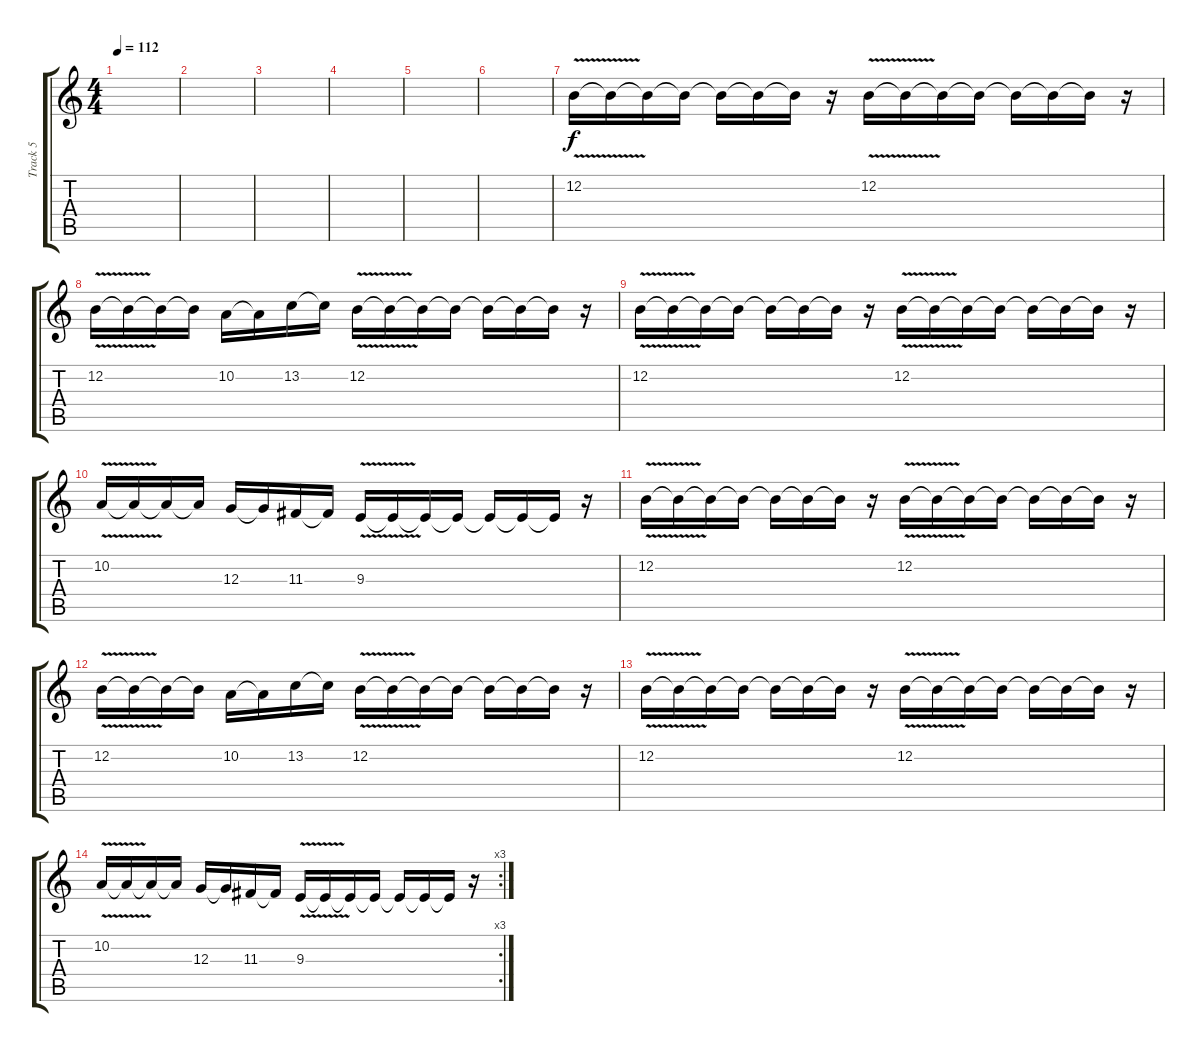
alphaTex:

\track ("Track 5" "Track 5") {instrument violin}
\staff {score tabs}
\tuning (E4 B3 G3 D3 A2 E2) {hide}
\ts (4 4)
\tempo 112
\clef g2
\ks c
|
|
|
|
|
|
12.2{v}.16 12.2{t}.16 12.2{t}.16 12.2{t}.16 12.2{t}.16 12.2{t}.16 12.2{t}.16 r.16 12.2{v}.16 12.2{t}.16 12.2{t}.16 12.2{t}.16 12.2{t}.16 12.2{t}.16 12.2{t}.16 r.16 |
12.2{v}.16 12.2{t}.16 12.2{t}.16 12.2{t}.16 10.2.16 10.2{t}.16 13.2.16 13.2{t}.16 12.2{v}.16 12.2{t}.16 12.2{t}.16 12.2{t}.16 12.2{t}.16 12.2{t}.16 12.2{t}.16 r.16 |
12.2{v}.16 12.2{t}.16 12.2{t}.16 12.2{t}.16 12.2{t}.16 12.2{t}.16 12.2{t}.16 r.16 12.2{v}.16 12.2{t}.16 12.2{t}.16 12.2{t}.16 12.2{t}.16 12.2{t}.16 12.2{t}.16 r.16 |
10.2{v}.16 10.2{t}.16 10.2{t}.16 10.2{t}.16 12.3.16 12.3{t}.16 11.3.16 11.3{t}.16 9.3{v}.16 9.3{t}.16 9.3{t}.16 9.3{t}.16 9.3{t}.16 9.3{t}.16 9.3{t}.16 r.16 |
12.2{v}.16 12.2{t}.16 12.2{t}.16 12.2{t}.16 12.2{t}.16 12.2{t}.16 12.2{t}.16 r.16 12.2{v}.16 12.2{t}.16 12.2{t}.16 12.2{t}.16 12.2{t}.16 12.2{t}.16 12.2{t}.16 r.16 |
12.2{v}.16 12.2{t}.16 12.2{t}.16 12.2{t}.16 10.2.16 10.2{t}.16 13.2.16 13.2{t}.16 12.2{v}.16 12.2{t}.16 12.2{t}.16 12.2{t}.16 12.2{t}.16 12.2{t}.16 12.2{t}.16 r.16 |
12.2{v}.16 12.2{t}.16 12.2{t}.16 12.2{t}.16 12.2{t}.16 12.2{t}.16 12.2{t}.16 r.16 12.2{v}.16 12.2{t}.16 12.2{t}.16 12.2{t}.16 12.2{t}.16 12.2{t}.16 12.2{t}.16 r.16 |
\rc 3
10.2{v}.16 10.2{t}.16 10.2{t}.16 10.2{t}.16 12.3.16 12.3{t}.16 11.3.16 11.3{t}.16 9.3{v}.16 9.3{t}.16 9.3{t}.16 9.3{t}.16 9.3{t}.16 9.3{t}.16 9.3{t}.16 r.16
